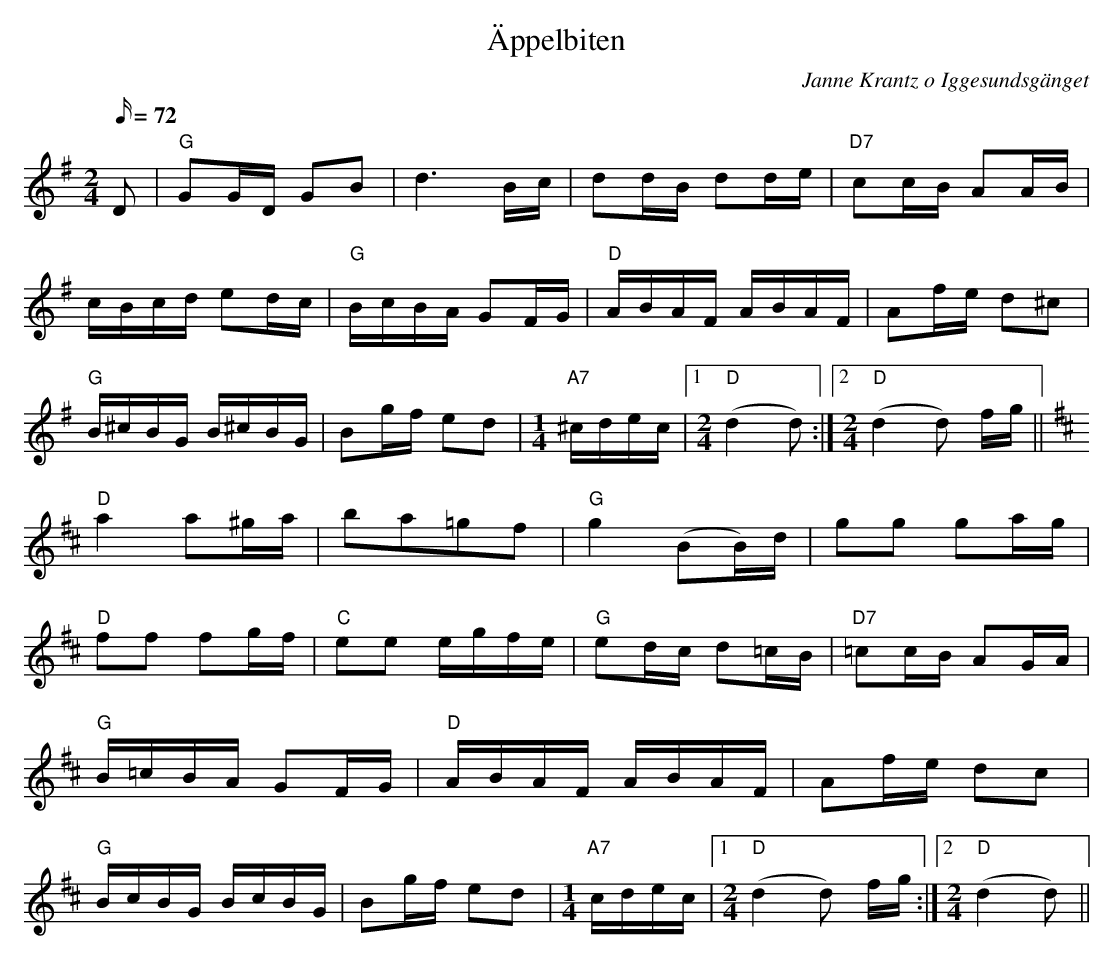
X:1
T:Äppelbiten
C:Janne Krantz o Iggesundsgänget
M:2/4
L:1/16
Q:72
K:G
D2 | "G"G2GD G2B2 | d6     Bc | d2dB d2de | "D7"c2cB A2AB |
cBcd e2dc | "G"BcBA G2FG | "D"ABAF ABAF | A2fe d2^c2 |
"G"B^cBG B^cBG | B2gf e2d2 |[M:1/4] "A7"^cdec |1[M:2/4] "D"(d4d2):|2[M:2/4]"D"(d4d2) fg||
K:D
"D"a4 a2^ga| b2a2=g2f2|"G"g4 (B2B)d|g2g2 g2ag|
"D"f2f2 f2gf|"C"e2e2 egfe|"G"e2dc d2=cB|"D7"=c2cB A2GA|
"G"B=cBA G2FG| "D"ABAF ABAF | A2fe d2c2 |
"G"BcBG BcBG | B2gf e2d2 | [M:1/4]"A7"cdec |1[M:2/4]"D"(d4d2) fg:|2[M:2/4]"D"(d4d2)||
